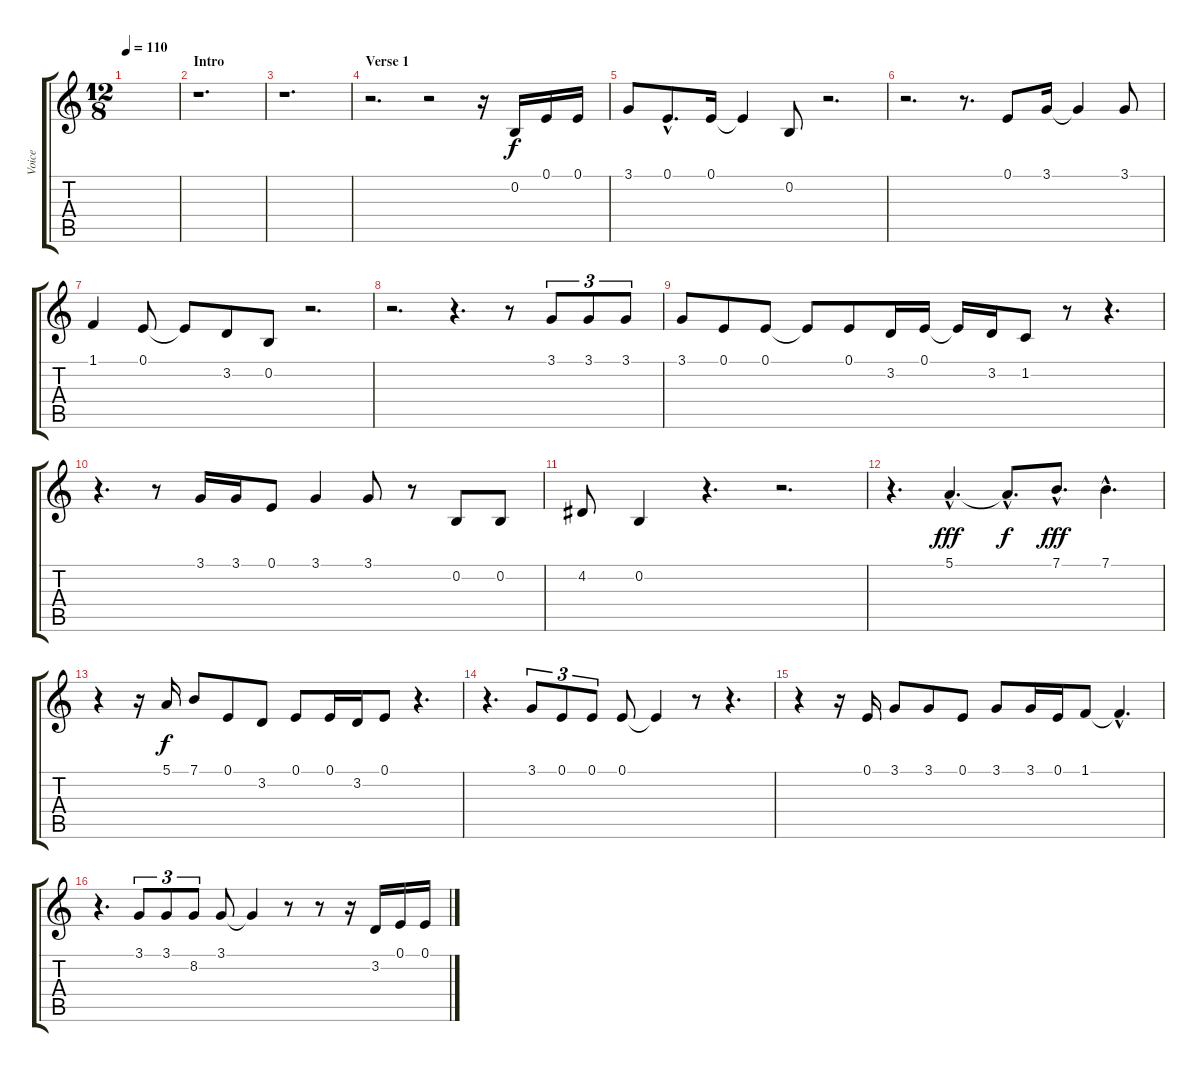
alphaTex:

\track ("Voice" "Voice") {instrument acousticgrandpiano}
\staff {score tabs}
\tuning (E4 B3 G3 D3 A2 E2) {hide}
\ts (12 8)
\tempo 110
\clef g2
\ks c
|
\section ("" "Intro")
r.1{d} |
r.1{d} |
\section ("" "Verse 1")
r.2{d} r.2 r.16 0.2.16 0.1.16 0.1.16 |
3.1.8 0.1{hac}.8{d} 0.1.16 0.1{t}.4 0.2.8 r.2{d} |
r.2{d} r.8{d} 0.1.8 3.1.16 3.1{t}.4 3.1.8 |
1.1.4 0.1.8 0.1{t}.8 3.2.8 0.2.8 r.2{d} |
r.2{d} r.4{d} r.8 3.1.8{tu (3 2)} 3.1.8{tu (3 2)} 3.1.8{tu (3 2)} |
3.1.8 0.1.8 0.1.8 0.1{t}.8 0.1.8 3.2.16 0.1.16 0.1{t}.16 3.2.16 1.2.8 r.8 r.4{d} |
r.4{d} r.8 3.1.16 3.1.16 0.1.8 3.1.4 3.1.8 r.8 0.2.8 0.2.8 |
4.2.8 0.2.4 r.4{d} r.2{d} |
r.4{d} 5.1{hac}.4{d dy fff} 5.1{hac t}.8{d dy f} 7.1{hac}.8{d dy fff} 7.1{hac}.4{d} |
r.4 r.16 5.1.16{dy f} 7.1.8 0.1.8 3.2.8 0.1.8 0.1.16 3.2.16 0.1.8 r.4{d} |
r.4{d} 3.1.8{tu (3 2)} 0.1.8{tu (3 2)} 0.1.8{tu (3 2)} 0.1.8 0.1{t}.4 r.8 r.4{d} |
r.4 r.16 0.1.16 3.1.8 3.1.8 0.1.8 3.1.8 3.1.16 0.1.16 1.1.8 1.1{hac t}.4{d} |
r.4{d} 3.1.8{tu (3 2)} 3.1.8{tu (3 2)} 8.2.8{tu (3 2)} 3.1.8 3.1{t}.4 r.8 r.8 r.16 3.2.16 0.1.16 0.1.16
